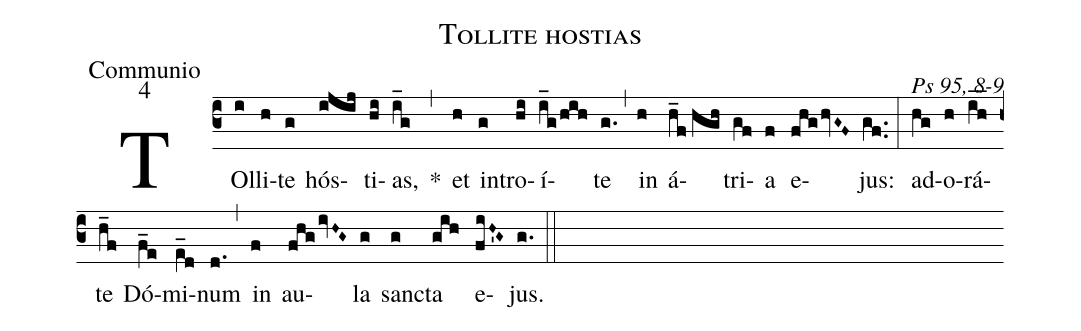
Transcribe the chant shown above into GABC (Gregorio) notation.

name: Tollite hostias;
office-part: Communio;
mode: 4;
commentary: Ps 95, 8-9;
%%
(c3) TOl(i)li(h)te(g) hós(ijij)ti(hi)as,(i_g) *(,) et(h) in(g)tro(hi)í(i_g/hih)te(g.) (,) in(h) á(h_f//hgh)tri(gf)a(f) e(fhghvG~F~)jus:(gf..) (:)
ad(hg)o(h)rá(i_h_)te(h_f) Dó(f_e)mi(e_[ll:1]d)num(d.) (,) in(f) au(fhgivH~G~)la(g) sanc(g)ta(gih) e(fiH~'G~)jus.(g.) (::)
